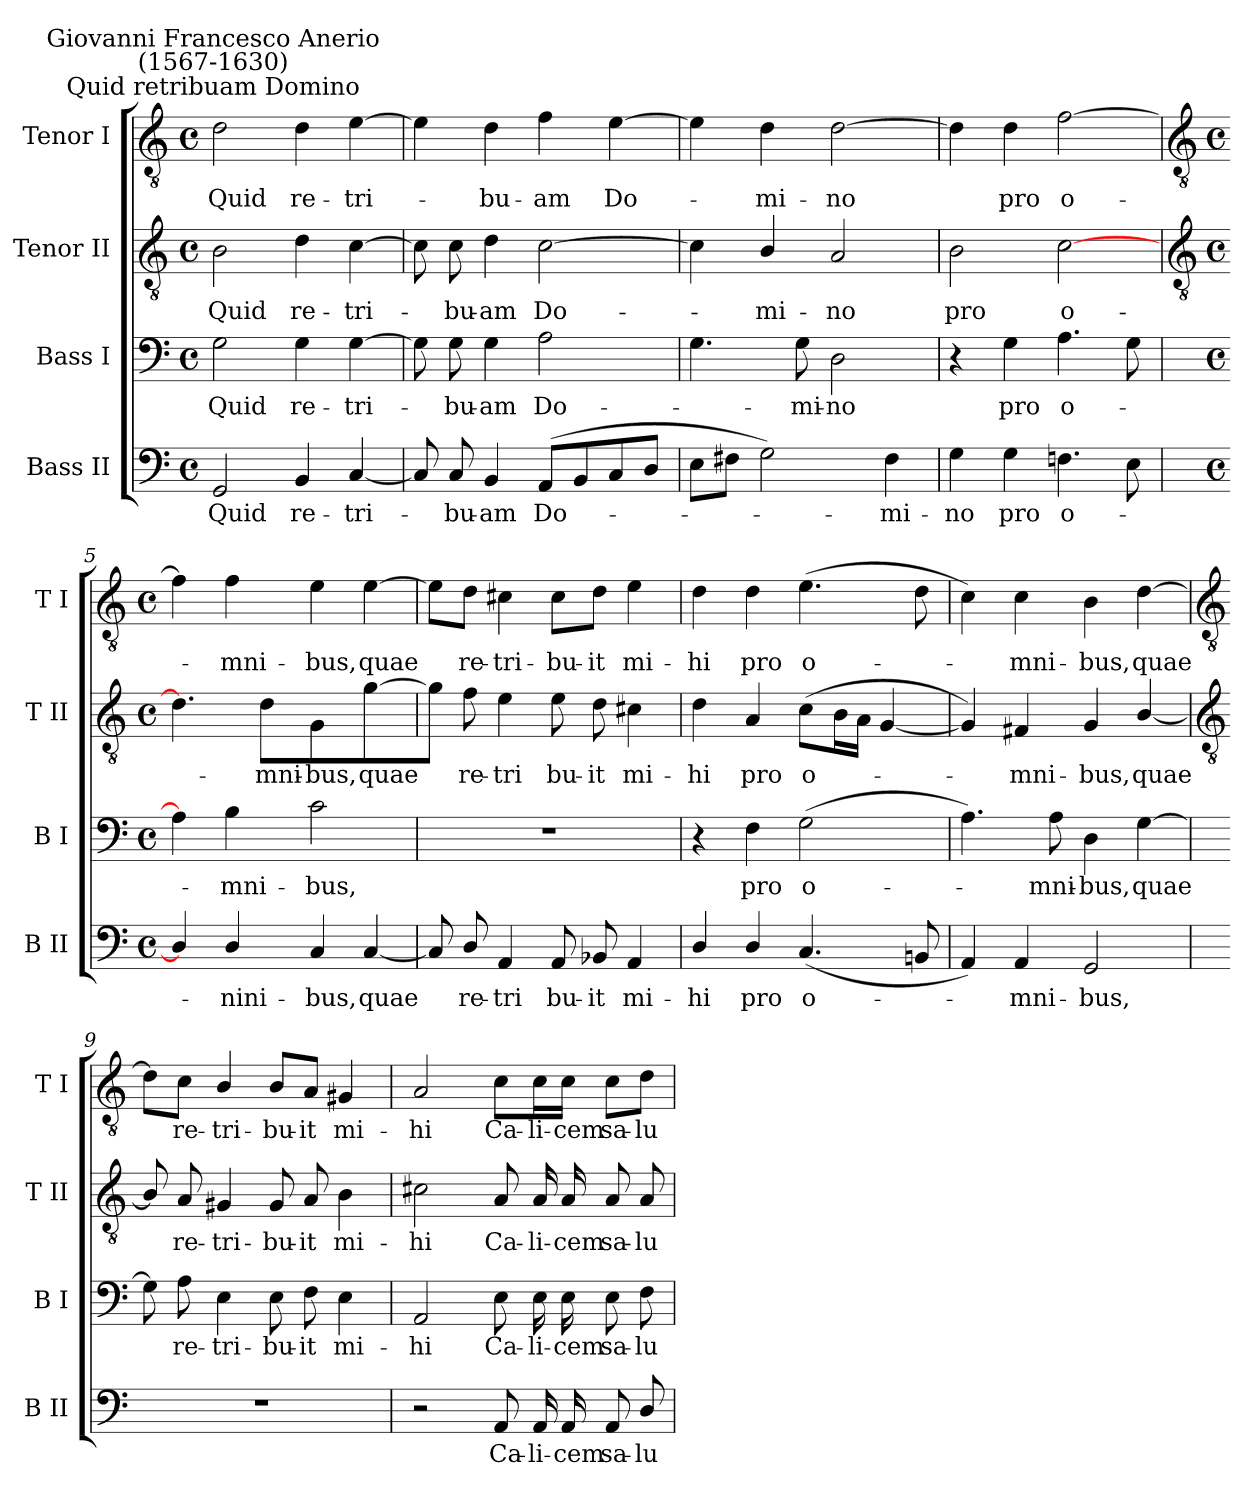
**kern	**text	**kern	**text	**kern	**text	**kern	**text
*part4	*part4	*part3	*part3	*part2	*part2	*part1	*part1
*staff4	*staff4	*staff3	*staff3	*staff2	*staff2	*staff1	*staff1
*I"Bass II	*	*I"Bass I	*	*I"Tenor II	*	*I"Tenor I	*
*I'B II	*	*I'B I	*	*I'T II	*	*I'T I	*
*clefF4	*	*clefF4	*	*clefGv2	*	*clefGv2	*
*k[]	*	*k[]	*	*k[]	*	*k[]	*
*C:	*	*C:	*	*C:	*	*C:	*
*M4/4	*	*M4/4	*	*M4/4	*	*M4/4	*
*met(c)	*	*met(c)	*	*met(c)	*	*met(c)	*
=1	=1	=1	=1	=1	=1	=1	=1
!	!	!	!	!	!	!LO:TX:a:cj:t=Quid retribuam Domino	!
!	!	!	!	!	!	!LO:TX:a:cj:t=Giovanni Francesco Anerio\n(1567-1630)	!
!	!LO:LY:b	!	!LO:LY:b	!	!LO:LY:b	!	!LO:LY:b
2GG	Quid	2G	Quid	2B	Quid	2d	Quid
!	!LO:LY:b	!	!LO:LY:b	!	!LO:LY:b	!	!LO:LY:b
4BB	re-	4G	re-	4d	re-	4d	re-
!	!LO:LY:b	!	!LO:LY:b	!	!LO:LY:b	!	!LO:LY:b
[4C	-tri-	[4G	-tri-	[4c	-tri-	[4e	-tri-
=2	=2	=2	=2	=2	=2	=2	=2
8C]	.	8G]	.	8c]	.	4e]	.
!	!LO:LY:b	!	!LO:LY:b	!	!LO:LY:b	!	!
8C	bu-	8G	bu-	8c	bu-	.	.
!	!LO:LY:b	!	!LO:LY:b	!	!LO:LY:b	!	!LO:LY:b
4BB	-am	4G	-am	4d	-am	4d	bu-
!	!LO:LY:b	!	!LO:LY:b	!	!LO:LY:b	!	!LO:LY:b
(>8AAL	Do-	2A	Do-	[2c	Do-	4f	-am
8BB	.	.	.	.	.	.	.
!	!	!	!	!	!	!	!LO:LY:b
8C	.	.	.	.	.	[4e	Do-
8DJ	.	.	.	.	.	.	.
=3	=3	=3	=3	=3	=3	=3	=3
8EL	.	4.G)	.	4c]	.	4e]	.
8F#XJ	.	.	.	.	.	.	.
!	!	!	!	!	!LO:LY:b	!	!LO:LY:b
2G)	.	.	.	4B/	mi-	4d	mi-
!	!	!	!LO:LY:b	!	!	!	!
.	.	8G	mi-	.	.	.	.
!	!	!	!LO:LY:b	!	!LO:LY:b	!	!LO:LY:b
.	.	2D	-no	2A	-no	[2d	-no
!	!LO:LY:b	!	!	!	!	!	!
4F#	mi-	.	.	.	.	.	.
=4	=4	=4	=4	=4	=4	=4	=4
!	!LO:LY:b	!	!	!	!LO:LY:b	!	!
4G	-no	4r	.	2B	pro	4d]	.
!	!LO:LY:b	!	!LO:LY:b	!	!	!	!LO:LY:b
4G	pro	4G	pro	.	.	4d	pro
!	!LO:LY:b	!	!LO:LY:b	!	!LO:LY:b	!	!LO:LY:b
4.Fn	o-	4.A	o-	(>[2c	o-	[2f	o-
8E	.	8G	.	.	.	.	.
!!LO:LB:g=z
=5	=5	=5	=5	=5	=5	=5	=5
*	*	*	*	*clefGv2	*	*clefGv2	*
*M4/4	*	*M4/4	*	*M4/4	*	*M4/4	*
*met(c)	*	*met(c)	*	*met(c)	*	*met(c)	*
4D/]	.	4A]	.	4.d]	.	4f]	.
!	!LO:LY:b	!	!LO:LY:b	!	!	!	!LO:LY:b
4D/	nini-	4B	mni-	.	.	4f	mni-
!	!	!	!	!	!LO:LY:b	!	!
.	.	.	.	8dL	mni-	.	.
!	!LO:LY:b	!	!LO:LY:b	!	!LO:LY:b	!	!LO:LY:b
4C	-bus,	2c	-bus,	4G	-bus,	4e	-bus,
!	!LO:LY:b	!	!	!	!LO:LY:b	!	!LO:LY:b
[4C	quae	.	.	[4g	quae	[4e	quae
=6	=6	=6	=6	=6	=6	=6	=6
8C]	.	1r	.	8gJ]	.	8e\L]	.
!	!LO:LY:b	!	!	!	!LO:LY:b	!	!LO:LY:b
8D/	re-	.	.	8f	re-	8d\J	re-
!	!LO:LY:b	!	!	!	!LO:LY:b	!	!LO:LY:b
4AA	-tri	.	.	4e	-tri	4c#X	-tri-
!	!LO:LY:b	!	!	!	!LO:LY:b	!	!LO:LY:b
8AA	bu-	.	.	8e	bu-	8c#\L	-bu-
!	!LO:LY:b	!	!	!	!LO:LY:b	!	!LO:LY:b
8BB-X	-it	.	.	8d	-it	8d\J	-it
!	!LO:LY:b	!	!	!	!LO:LY:b	!	!LO:LY:b
4AA	mi-	.	.	4c#X	mi-	4e	mi-
=7	=7	=7	=7	=7	=7	=7	=7
!	!LO:LY:b	!	!	!	!LO:LY:b	!	!LO:LY:b
4D/	-hi	4r	.	4d	-hi	4d	-hi
!	!LO:LY:b	!	!LO:LY:b	!	!LO:LY:b	!	!LO:LY:b
4D/	pro	4F	pro	4A	pro	4d	pro
!	!LO:LY:b	!	!LO:LY:b	!	!LO:LY:b	!	!LO:LY:b
(<4.C	o-	(>2G	o-	(>8cL	o-	(>4.e	o-
.	.	.	.	16BL	.	.	.
.	.	.	.	16AJJ	.	.	.
.	.	.	.	[4G	.	.	.
8BBn	.	.	.	.	.	8d	.
=8	=8	=8	=8	=8	=8	=8	=8
4AA)	.	4.A)	.	4G])	.	4c)	.
!	!LO:LY:b	!	!	!	!LO:LY:b	!	!LO:LY:b
4AA	mni-	.	.	4F#X	mni-	4c	mni-
!	!	!	!LO:LY:b	!	!	!	!
.	.	8AL	mni-	.	.	.	.
!	!LO:LY:b	!	!LO:LY:b	!	!LO:LY:b	!	!LO:LY:b
2GG	-bus,	4D	-bus,	4G	-bus,	4B	-bus,
!	!	!	!LO:LY:b	!	!LO:LY:b	!	!LO:LY:b
.	.	[4G	quae	[4B/	quae	[4d	quae
!!LO:LB:g=z
=9	=9	=9	=9	=9	=9	=9	=9
*	*	*	*	*clefGv2	*	*clefGv2	*
1r	.	8G]	.	8B/]	.	8d\L]	.
!	!	!	!LO:LY:b	!	!LO:LY:b	!	!LO:LY:b
.	.	8A	re-	8A	re-	8c\J	re-
!	!	!	!LO:LY:b	!	!LO:LY:b	!	!LO:LY:b
.	.	4E	-tri-	4G#X	-tri-	4B/	-tri-
!	!	!	!LO:LY:b	!	!LO:LY:b	!	!LO:LY:b
.	.	8E	-bu-	8G#	-bu-	8B/L	-bu-
!	!	!	!LO:LY:b	!	!LO:LY:b	!	!LO:LY:b
.	.	8F	-it	8A	-it	8A/J	-it
!	!	!	!LO:LY:b	!	!LO:LY:b	!	!LO:LY:b
.	.	4E	mi-	4B	mi-	4G#X	mi-
=10	=10	=10	=10	=10	=10	=10	=10
!	!	!	!LO:LY:b	!	!LO:LY:b	!	!LO:LY:b
2r	.	2AA	-hi	2c#X	-hi	2A	-hi
!	!LO:LY:b	!	!LO:LY:b	!	!LO:LY:b	!	!LO:LY:b
8AA	Ca-	8E	Ca-	8A	Ca-	8c\L	Ca-
!	!LO:LY:b	!	!LO:LY:b	!	!LO:LY:b	!	!LO:LY:b
16AA	-li-	16E	-li-	16A	-li-	16c\L	-li-
!	!LO:LY:b	!	!LO:LY:b	!	!LO:LY:b	!	!LO:LY:b
16AA	-cem	16E	-cem	16A	-cem	16c\JJ	-cem
!	!LO:LY:b	!	!LO:LY:b	!	!LO:LY:b	!	!LO:LY:b
8AA	sa-	8E	sa-	8A	sa-	8c\L	sa-
!	!LO:LY:b	!	!LO:LY:b	!	!LO:LY:b	!	!LO:LY:b
8D/	-lu-	8F	-lu-	8A	-lu-	8d\J	-lu-
=	=	=	=	=	=	=	=
*-	*-	*-	*-	*-	*-	*-	*-
